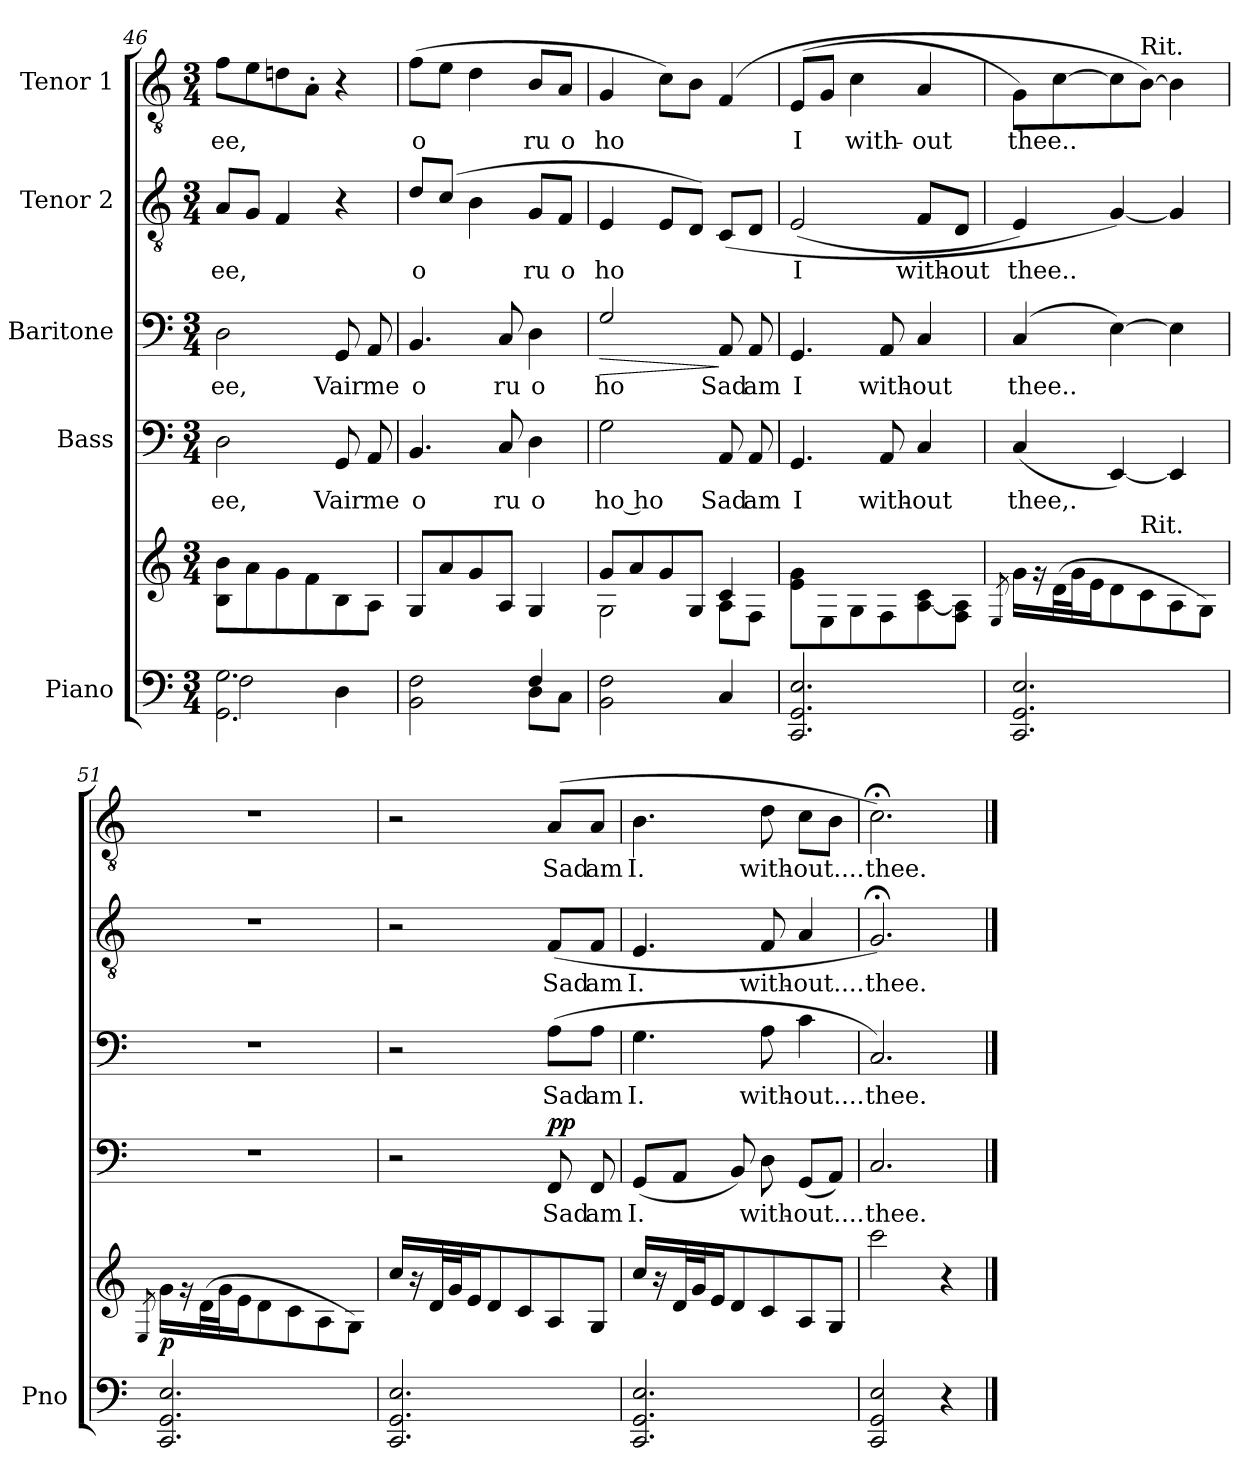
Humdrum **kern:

**kern	**kern	**dynam	**kern	**text	**dynam	**kern	**text	**dynam	**kern	**text	**kern	**text
*part5	*part5	*part5	*part4	*part4	*part4	*part3	*part3	*part3	*part2	*part2	*part1	*part1
*staff6	*staff5	*staff5/6	*staff4	*staff4	*staff4	*staff3	*staff3	*staff3	*staff2	*staff2	*staff1	*staff1
*I"Piano	*	*	*I"Bass	*	*	*I"Baritone	*	*	*I"Tenor 2	*	*I"Tenor 1	*
*I'Pno	*	*	*	*	*	*	*	*	*	*	*	*
*clefF4	*clefG2	*	*clefF4	*	*	*clefF4	*	*	*clefGv2	*	*clefGv2	*
*k[]	*k[]	*	*k[]	*	*	*k[]	*	*	*k[]	*	*k[]	*
*M3/4	*M3/4	*	*M3/4	*	*	*M3/4	*	*	*M3/4	*	*M3/4	*
=46	=46	=46	=46	=46	=46	=46	=46	=46	=46	=46	=46	=46
*^	*	*	*	*	*	*	*	*	*	*	*	*
!	!	!	!	!	!LO:LY:b	!	!	!LO:LY:b	!	!	!LO:LY:b	!	!LO:LY:b
2.GG\ 2.G\	2F\	8B\ 8b\L	.	2D\	ee,	.	2D\	ee,	.	8A/L	ee,	8f\L	ee,
.	.	8a\	.	.	.	.	.	.	.	8G/J	.	8e\	.
.	.	8g\	.	.	.	.	.	.	.	4F/	.	8dn\	.
.	.	8f\	.	.	.	.	.	.	.	.	.	8A'\J	.
!	!	!	!	!	!LO:LY:b	!	!	!LO:LY:b	!	!	!	!	!
.	4D\	8B\	.	8GG/	Vair	.	8GG/	Vair	.	4r	.	4r	.
!	!	!	!	!	!LO:LY:b	!	!	!LO:LY:b	!	!	!	!	!
.	.	8A\J	.	8AA/	me	.	8AA/	me	.	.	.	.	.
=47	=47	=47	=47	=47	=47	=47	=47	=47	=47	=47	=47	=47	=47
!	!	!	!	!	!LO:LY:b	!	!	!LO:LY:b	!	!	!LO:LY:b	!	!LO:LY:b
2ryy	2BB\ 2F\	8G/L	.	4.BB/	o	.	4.BB/	o	.	8d/L	o	(8f\L	o
.	.	8a/	.	.	.	.	.	.	.	(8c/J	.	8e\J	.
.	.	8g/	.	.	.	.	.	.	.	4B\	.	4d\	.
!	!	!	!	!	!LO:LY:b	!	!	!LO:LY:b	!	!	!	!	!
.	.	8A/J	.	8C/	ru	.	8C/	ru	.	.	.	.	.
!	!	!	!	!	!LO:LY:b	!	!	!LO:LY:b	!	!	!LO:LY:b	!	!LO:LY:b
4F/	8D\L	4G/	.	4D\	o	.	4D\	o	.	8G/L	ru	8B/L	ru
!	!	!	!	!	!	!	!	!	!	!	!LO:LY:b	!	!LO:LY:b
.	8C\J	.	.	.	.	.	.	.	.	8F/J	o	8A/J	o
=48	=48	=48	=48	=48	=48	=48	=48	=48	=48	=48	=48	=48	=48
*	*	*^	*	*	*	*	*	*	*	*	*	*	*
!	!	!	!	!	!	!LO:LY:b	!	!	!LO:LY:b	!LO:HP:b	!	!LO:LY:b	!	!LO:LY:b
*v	*v	*	*	*	*	*	*	*	*	*	*	*	*	*
2BB\ 2F\	8g/L	2G\	.	2G\	ho ho	.	2G/	ho	>	4E/	ho	4G/	ho
.	8a/	.	.	.	.	.	.	.	.	.	.	.	.
.	8g/	.	.	.	.	.	.	.	.	8E/L	.	8c\L)	.
.	8G/J	.	.	.	.	.	.	.	.	8D/J)	.	8B\J	.
!	!	!	!	!	!LO:LY:b	!	!	!LO:LY:b	!	!	!	!	!
4C/	4c/	8A\L	.	8AA/	Sad	.	8AA/	Sad	]	(8C/L	.	(4F/	.
!	!	!	!	!	!LO:LY:b	!	!	!LO:LY:b	!	!	!	!	!
.	.	8F\J	.	8AA/	am	.	8AA/	am	.	8D/J	.	.	.
=49	=49	=49	=49	=49	=49	=49	=49	=49	=49	=49	=49	=49	=49
!	!	!	!	!	!LO:LY:b	!	!	!LO:LY:b	!	!	!LO:LY:b	!	!LO:LY:b
*	*v	*v	*	*	*	*	*	*	*	*	*	*	*
2.CC/ 2.GG/ 2.E/	8e\ 8g\L	.	4.GG/	I	.	4.GG/	I	.	(2E/	I	(8E/L	I
.	8E\	.	.	.	.	.	.	.	.	.	8G/J	.
!	!	!	!	!	!	!	!	!	!	!	!	!LO:LY:b
.	8G\	.	.	.	.	.	.	.	.	.	4c\	with-
!	!	!	!	!LO:LY:b	!	!	!LO:LY:b	!	!	!	!	!
.	8F\	.	8AA/	with-	.	8AA/	with-	.	.	.	.	.
!	!	!	!	!LO:LY:b	!	!	!LO:LY:b	!	!	!LO:LY:b	!	!LO:LY:b
.	[8A\ 8c\	.	4C/	-out	.	4C/	-out	.	8F/L	with-	4A/	-out
!	!	!	!	!	!	!	!	!	!	!LO:LY:b	!	!
.	8F\ 8A\]J	.	.	.	.	.	.	.	8D/J	-out	.	.
!!LO:PB:g=z
=50	=50	=50	=50	=50	=50	=50	=50	=50	=50	=50	=50	=50
.	8qE/	.	.	.	.	.	.	.	.	.	.	.
!	!	!	!	!LO:LY:b	!	!	!LO:LY:b	!	!	!LO:LY:b	!	!LO:LY:b
2.CC/ 2.GG/ 2.E/	16g\LL	.	(4C/	thee,.	.	(4C/	thee..	.	4E/)	thee..	8G\L)	thee..
.	16r	.	.	.	.	.	.	.	.	.	.	.
.	(32d\L	.	.	.	.	.	.	.	.	.	[8c\	.
.	32g\J	.	.	.	.	.	.	.	.	.	.	.
.	16e\J	.	.	.	.	.	.	.	.	.	.	.
.	8d\	.	[4EE/)	.	.	[4E\)	.	.	[4G/)	.	8c\]	.
!	!	!	!	!	!	!	!	!	!	!	!LO:TX:a:t=Rit.	!
!	!LO:TX:a:t=Rit.	!	!	!	!	!	!	!	!	!	!	!
.	8c\	.	.	.	.	.	.	.	.	.	[8B\J)	.
.	8A\	.	4EE/]	.	.	4E\]	.	.	4G/]	.	4B\]	.
.	8G\J)	.	.	.	.	.	.	.	.	.	.	.
=51	=51	=51	=51	=51	=51	=51	=51	=51	=51	=51	=51	=51
.	8qE/	.	.	.	.	.	.	.	.	.	.	.
!	!	!LO:DY:b	!	!	!	!	!	!	!	!	!	!
2.CC/ 2.GG/ 2.E/	16g\LL	p	2.r	.	.	2.r	.	.	2.r	.	2.r	.
.	16r	.	.	.	.	.	.	.	.	.	.	.
.	(32d\L	.	.	.	.	.	.	.	.	.	.	.
.	32g\J	.	.	.	.	.	.	.	.	.	.	.
.	16e\J	.	.	.	.	.	.	.	.	.	.	.
.	8d\	.	.	.	.	.	.	.	.	.	.	.
.	8c\	.	.	.	.	.	.	.	.	.	.	.
.	8A\	.	.	.	.	.	.	.	.	.	.	.
.	8G\J)	.	.	.	.	.	.	.	.	.	.	.
=52	=52	=52	=52	=52	=52	=52	=52	=52	=52	=52	=52	=52
2.CC/ 2.GG/ 2.E/	16cc/LL	.	2r	.	.	2r	.	.	2r	.	2r	.
.	16r	.	.	.	.	.	.	.	.	.	.	.
.	32d/L	.	.	.	.	.	.	.	.	.	.	.
.	32g/J	.	.	.	.	.	.	.	.	.	.	.
.	16e/J	.	.	.	.	.	.	.	.	.	.	.
.	8d/	.	.	.	.	.	.	.	.	.	.	.
.	8c/	.	.	.	.	.	.	.	.	.	.	.
!	!	!	!	!LO:LY:b	!LO:DY:b	!	!LO:LY:b	!	!	!LO:LY:b	!	!LO:LY:b
.	8A/	.	8FF/	Sad	pp	(8A\L	Sad	.	(8F/L	Sad	(8A/L	Sad
!	!	!	!	!LO:LY:b	!	!	!LO:LY:b	!	!	!LO:LY:b	!	!LO:LY:b
.	8G/J	.	8FF/	am	.	8A\J	am	.	8F/J	am	8A/J	am
=53	=53	=53	=53	=53	=53	=53	=53	=53	=53	=53	=53	=53
!	!	!	!	!LO:LY:b	!	!	!LO:LY:b	!	!	!LO:LY:b	!	!LO:LY:b
2.CC/ 2.GG/ 2.E/	16cc/LL	.	(8GG/L	I.	.	4.G\	I.	.	4.E/	I.	4.B\	I.
.	16r	.	.	.	.	.	.	.	.	.	.	.
.	32d/L	.	8AA/J	.	.	.	.	.	.	.	.	.
.	32g/J	.	.	.	.	.	.	.	.	.	.	.
.	16e/J	.	.	.	.	.	.	.	.	.	.	.
.	8d/	.	8BB/)	.	.	.	.	.	.	.	.	.
!	!	!	!	!LO:LY:b	!	!	!LO:LY:b	!	!	!LO:LY:b	!	!LO:LY:b
.	8c/	.	8D\	with-	.	8A\	with-	.	8F/	with-	8d\	with-
!	!	!	!	!LO:LY:b	!	!	!LO:LY:b	!	!	!LO:LY:b	!	!LO:LY:b
.	8A/	.	(8GG/L	-out....	.	4c\	-out....	.	4A/	-out....	8c\L	-out....
.	8G/J	.	8AA/J)	.	.	.	.	.	.	.	8B\J	.
=54	=54	=54	=54	=54	=54	=54	=54	=54	=54	=54	=54	=54
!	!	!	!	!LO:LY:b	!	!	!LO:LY:b	!	!	!LO:LY:b	!	!LO:LY:b
2CC/ 2GG/ 2E/	2ccc\	.	2.C/	thee.	.	2.C/)	thee.	.	2.G;</)	thee.	2.c;<\)	thee.
4r	4r	.	.	.	.	.	.	.	.	.	.	.
==	==	==	==	==	==	==	==	==	==	==	==	==
*-	*-	*-	*-	*-	*-	*-	*-	*-	*-	*-	*-	*-
